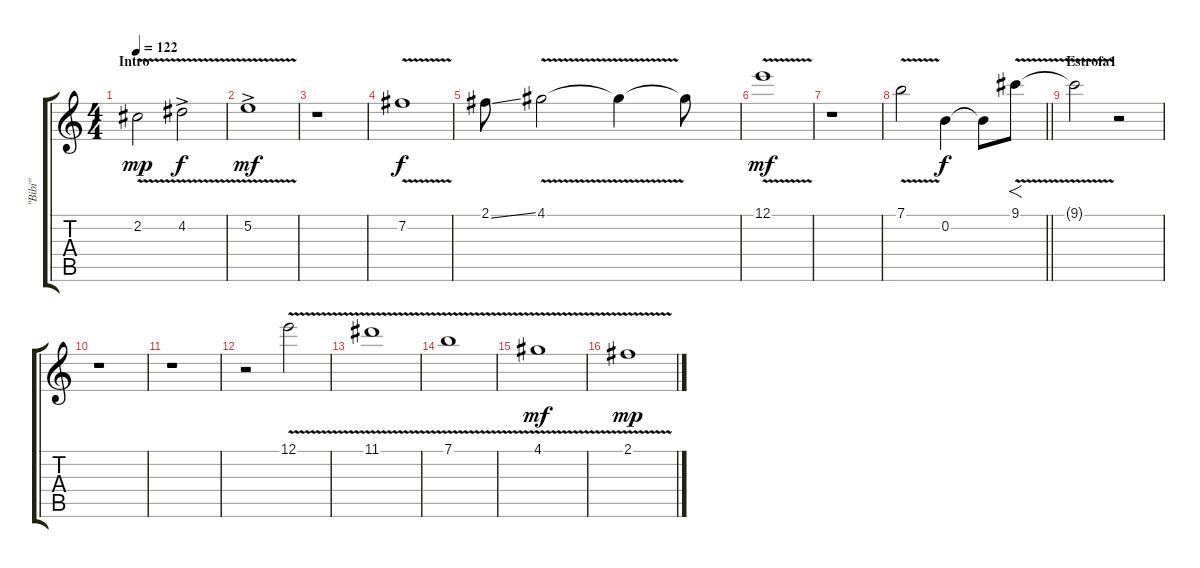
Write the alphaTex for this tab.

\track ("\"Bibi\"" "\"Bibi\"") {instrument electricguitarclean}
\staff {score tabs}
\tuning (E4 B3 G3 D3 A2 E2) {hide}
\ts (4 4)
\section ("" "Intro")
\tempo 122
\clef g2
\ks c
2.2{v}.2{dy mp instrument electricguitarclean} 4.2{v ac}.2{dy f} |
5.2{v ac}.1{dy mf} |
r.1 |
7.2{v}.1{dy f} |
2.1{ss}.8 4.1{v}.2 4.1{t}.4 4.1{t}.8 |
12.1{v}.1{dy mf} |
r.1 |
\barLineRight lightlight
7.1{v}.2 0.2.4{dy f} 0.2{t}.8 9.1{v}.8{f} |
\section ("" "Estrofa1")
9.1{t}.2 r.2 |
r.1 |
r.1 |
r.2 12.1{v}.2 |
11.1{v}.1 |
7.1{v}.1 |
4.1{v}.1{dy mf} |
2.1{v}.1{dy mp}
